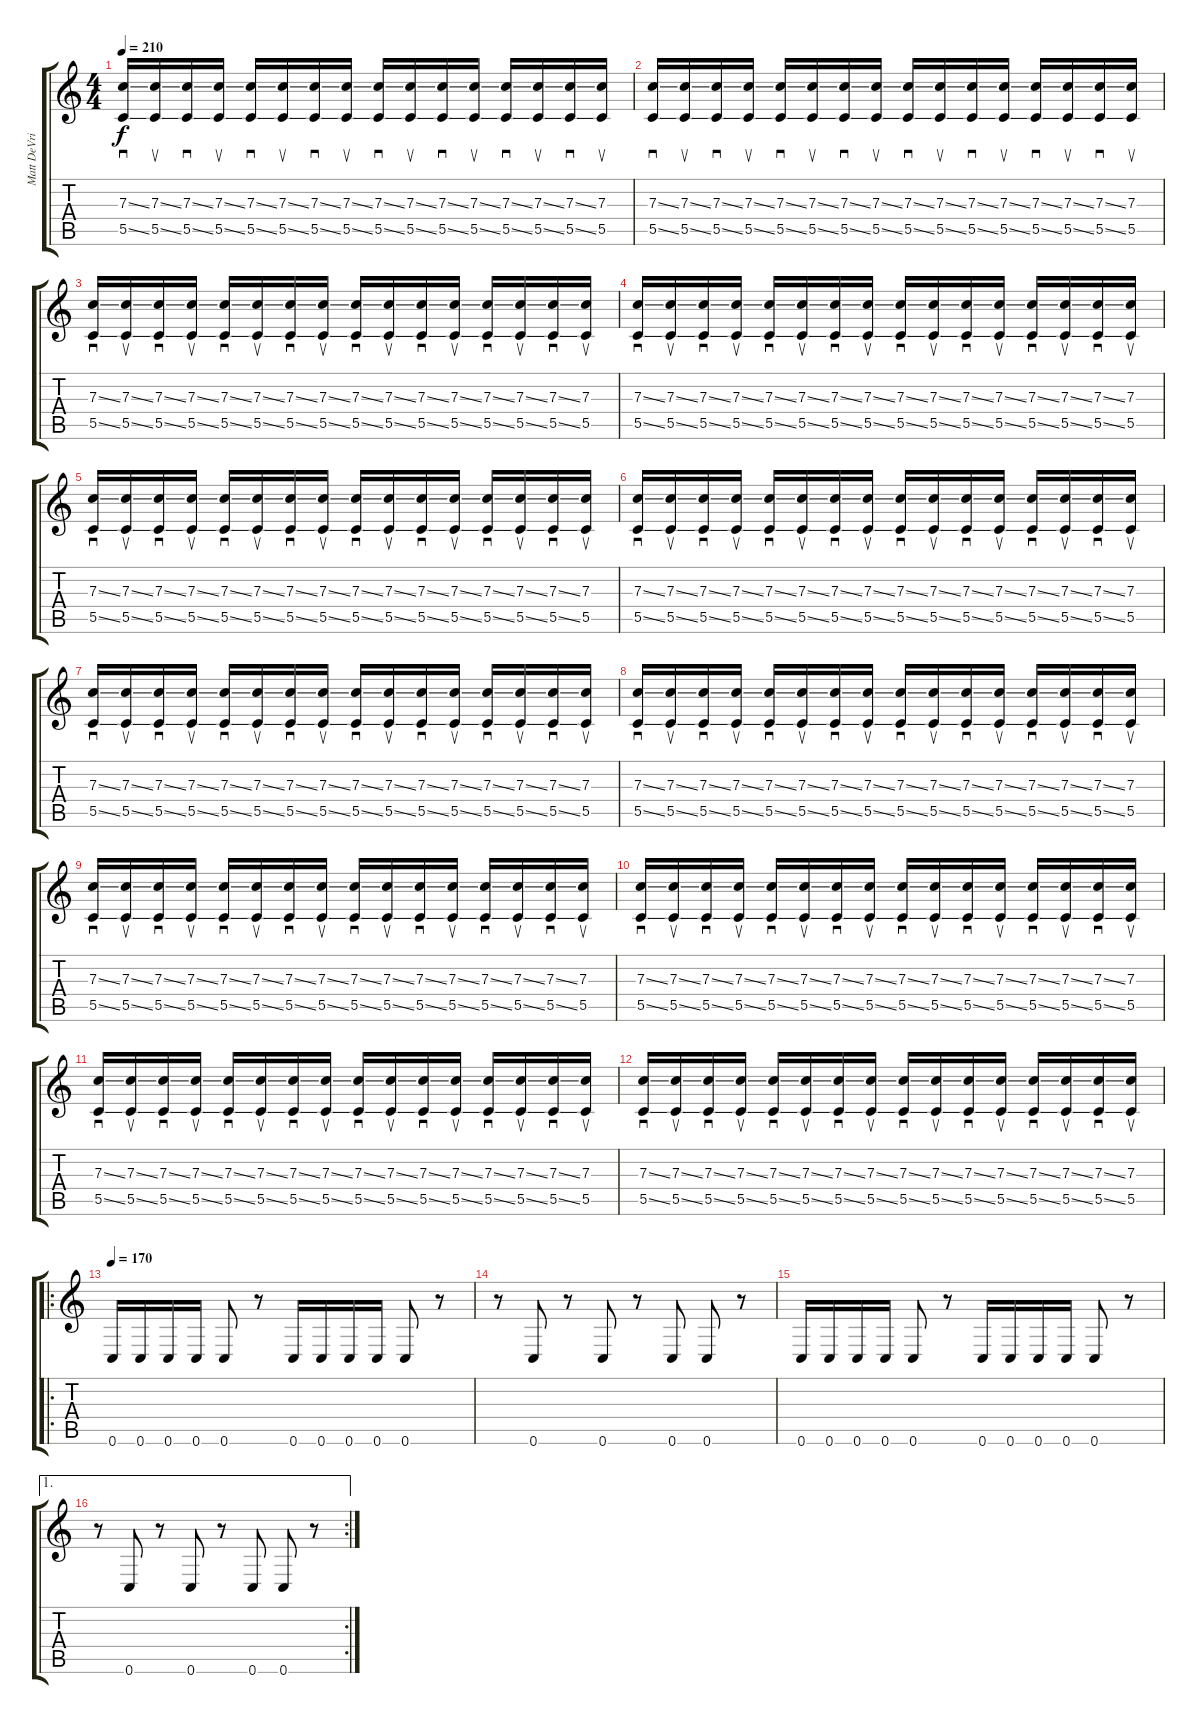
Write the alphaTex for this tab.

\track ("Matt DeVries" "Matt DeVri") {instrument distortionguitar}
\staff {score tabs}
\tuning (D4 A3 F3 C3 G2 C2) {hide}
\ts (4 4)
\tempo 210
\clef g2
\ks c
(7.3{ss} 5.5{ss}).16{sd dy f} (7.3{ss} 5.5{ss}).16{su} (7.3{ss} 5.5{ss}).16{sd} (7.3{ss} 5.5{ss}).16{su} (7.3{ss} 5.5{ss}).16{sd} (7.3{ss} 5.5{ss}).16{su} (7.3{ss} 5.5{ss}).16{sd} (7.3{ss} 5.5{ss}).16{su} (7.3{ss} 5.5{ss}).16{sd} (7.3{ss} 5.5{ss}).16{su} (7.3{ss} 5.5{ss}).16{sd} (7.3{ss} 5.5{ss}).16{su} (7.3{ss} 5.5{ss}).16{sd} (7.3{ss} 5.5{ss}).16{su} (7.3{ss} 5.5{ss}).16{sd} (7.3 5.5).16{su} |
(7.3{ss} 5.5{ss}).16{sd} (7.3{ss} 5.5{ss}).16{su} (7.3{ss} 5.5{ss}).16{sd} (7.3{ss} 5.5{ss}).16{su} (7.3{ss} 5.5{ss}).16{sd} (7.3{ss} 5.5{ss}).16{su} (7.3{ss} 5.5{ss}).16{sd} (7.3{ss} 5.5{ss}).16{su} (7.3{ss} 5.5{ss}).16{sd} (7.3{ss} 5.5{ss}).16{su} (7.3{ss} 5.5{ss}).16{sd} (7.3{ss} 5.5{ss}).16{su} (7.3{ss} 5.5{ss}).16{sd} (7.3{ss} 5.5{ss}).16{su} (7.3{ss} 5.5{ss}).16{sd} (7.3 5.5).16{su} |
(7.3{ss} 5.5{ss}).16{sd} (7.3{ss} 5.5{ss}).16{su} (7.3{ss} 5.5{ss}).16{sd} (7.3{ss} 5.5{ss}).16{su} (7.3{ss} 5.5{ss}).16{sd} (7.3{ss} 5.5{ss}).16{su} (7.3{ss} 5.5{ss}).16{sd} (7.3{ss} 5.5{ss}).16{su} (7.3{ss} 5.5{ss}).16{sd} (7.3{ss} 5.5{ss}).16{su} (7.3{ss} 5.5{ss}).16{sd} (7.3{ss} 5.5{ss}).16{su} (7.3{ss} 5.5{ss}).16{sd} (7.3{ss} 5.5{ss}).16{su} (7.3{ss} 5.5{ss}).16{sd} (7.3 5.5).16{su} |
(7.3{ss} 5.5{ss}).16{sd} (7.3{ss} 5.5{ss}).16{su} (7.3{ss} 5.5{ss}).16{sd} (7.3{ss} 5.5{ss}).16{su} (7.3{ss} 5.5{ss}).16{sd} (7.3{ss} 5.5{ss}).16{su} (7.3{ss} 5.5{ss}).16{sd} (7.3{ss} 5.5{ss}).16{su} (7.3{ss} 5.5{ss}).16{sd} (7.3{ss} 5.5{ss}).16{su} (7.3{ss} 5.5{ss}).16{sd} (7.3{ss} 5.5{ss}).16{su} (7.3{ss} 5.5{ss}).16{sd} (7.3{ss} 5.5{ss}).16{su} (7.3{ss} 5.5{ss}).16{sd} (7.3 5.5).16{su} |
(7.3{ss} 5.5{ss}).16{sd} (7.3{ss} 5.5{ss}).16{su} (7.3{ss} 5.5{ss}).16{sd} (7.3{ss} 5.5{ss}).16{su} (7.3{ss} 5.5{ss}).16{sd} (7.3{ss} 5.5{ss}).16{su} (7.3{ss} 5.5{ss}).16{sd} (7.3{ss} 5.5{ss}).16{su} (7.3{ss} 5.5{ss}).16{sd} (7.3{ss} 5.5{ss}).16{su} (7.3{ss} 5.5{ss}).16{sd} (7.3{ss} 5.5{ss}).16{su} (7.3{ss} 5.5{ss}).16{sd} (7.3{ss} 5.5{ss}).16{su} (7.3{ss} 5.5{ss}).16{sd} (7.3 5.5).16{su} |
(7.3{ss} 5.5{ss}).16{sd} (7.3{ss} 5.5{ss}).16{su} (7.3{ss} 5.5{ss}).16{sd} (7.3{ss} 5.5{ss}).16{su} (7.3{ss} 5.5{ss}).16{sd} (7.3{ss} 5.5{ss}).16{su} (7.3{ss} 5.5{ss}).16{sd} (7.3{ss} 5.5{ss}).16{su} (7.3{ss} 5.5{ss}).16{sd} (7.3{ss} 5.5{ss}).16{su} (7.3{ss} 5.5{ss}).16{sd} (7.3{ss} 5.5{ss}).16{su} (7.3{ss} 5.5{ss}).16{sd} (7.3{ss} 5.5{ss}).16{su} (7.3{ss} 5.5{ss}).16{sd} (7.3 5.5).16{su} |
(7.3{ss} 5.5{ss}).16{sd} (7.3{ss} 5.5{ss}).16{su} (7.3{ss} 5.5{ss}).16{sd} (7.3{ss} 5.5{ss}).16{su} (7.3{ss} 5.5{ss}).16{sd} (7.3{ss} 5.5{ss}).16{su} (7.3{ss} 5.5{ss}).16{sd} (7.3{ss} 5.5{ss}).16{su} (7.3{ss} 5.5{ss}).16{sd} (7.3{ss} 5.5{ss}).16{su} (7.3{ss} 5.5{ss}).16{sd} (7.3{ss} 5.5{ss}).16{su} (7.3{ss} 5.5{ss}).16{sd} (7.3{ss} 5.5{ss}).16{su} (7.3{ss} 5.5{ss}).16{sd} (7.3 5.5).16{su} |
(7.3{ss} 5.5{ss}).16{sd} (7.3{ss} 5.5{ss}).16{su} (7.3{ss} 5.5{ss}).16{sd} (7.3{ss} 5.5{ss}).16{su} (7.3{ss} 5.5{ss}).16{sd} (7.3{ss} 5.5{ss}).16{su} (7.3{ss} 5.5{ss}).16{sd} (7.3{ss} 5.5{ss}).16{su} (7.3{ss} 5.5{ss}).16{sd} (7.3{ss} 5.5{ss}).16{su} (7.3{ss} 5.5{ss}).16{sd} (7.3{ss} 5.5{ss}).16{su} (7.3{ss} 5.5{ss}).16{sd} (7.3{ss} 5.5{ss}).16{su} (7.3{ss} 5.5{ss}).16{sd} (7.3 5.5).16{su} |
(7.3{ss} 5.5{ss}).16{sd} (7.3{ss} 5.5{ss}).16{su} (7.3{ss} 5.5{ss}).16{sd} (7.3{ss} 5.5{ss}).16{su} (7.3{ss} 5.5{ss}).16{sd} (7.3{ss} 5.5{ss}).16{su} (7.3{ss} 5.5{ss}).16{sd} (7.3{ss} 5.5{ss}).16{su} (7.3{ss} 5.5{ss}).16{sd} (7.3{ss} 5.5{ss}).16{su} (7.3{ss} 5.5{ss}).16{sd} (7.3{ss} 5.5{ss}).16{su} (7.3{ss} 5.5{ss}).16{sd} (7.3{ss} 5.5{ss}).16{su} (7.3{ss} 5.5{ss}).16{sd} (7.3 5.5).16{su} |
(7.3{ss} 5.5{ss}).16{sd} (7.3{ss} 5.5{ss}).16{su} (7.3{ss} 5.5{ss}).16{sd} (7.3{ss} 5.5{ss}).16{su} (7.3{ss} 5.5{ss}).16{sd} (7.3{ss} 5.5{ss}).16{su} (7.3{ss} 5.5{ss}).16{sd} (7.3{ss} 5.5{ss}).16{su} (7.3{ss} 5.5{ss}).16{sd} (7.3{ss} 5.5{ss}).16{su} (7.3{ss} 5.5{ss}).16{sd} (7.3{ss} 5.5{ss}).16{su} (7.3{ss} 5.5{ss}).16{sd} (7.3{ss} 5.5{ss}).16{su} (7.3{ss} 5.5{ss}).16{sd} (7.3 5.5).16{su} |
(7.3{ss} 5.5{ss}).16{sd} (7.3{ss} 5.5{ss}).16{su} (7.3{ss} 5.5{ss}).16{sd} (7.3{ss} 5.5{ss}).16{su} (7.3{ss} 5.5{ss}).16{sd} (7.3{ss} 5.5{ss}).16{su} (7.3{ss} 5.5{ss}).16{sd} (7.3{ss} 5.5{ss}).16{su} (7.3{ss} 5.5{ss}).16{sd} (7.3{ss} 5.5{ss}).16{su} (7.3{ss} 5.5{ss}).16{sd} (7.3{ss} 5.5{ss}).16{su} (7.3{ss} 5.5{ss}).16{sd} (7.3{ss} 5.5{ss}).16{su} (7.3{ss} 5.5{ss}).16{sd} (7.3 5.5).16{su} |
(7.3{ss} 5.5{ss}).16{sd} (7.3{ss} 5.5{ss}).16{su} (7.3{ss} 5.5{ss}).16{sd} (7.3{ss} 5.5{ss}).16{su} (7.3{ss} 5.5{ss}).16{sd} (7.3{ss} 5.5{ss}).16{su} (7.3{ss} 5.5{ss}).16{sd} (7.3{ss} 5.5{ss}).16{su} (7.3{ss} 5.5{ss}).16{sd} (7.3{ss} 5.5{ss}).16{su} (7.3{ss} 5.5{ss}).16{sd} (7.3{ss} 5.5{ss}).16{su} (7.3{ss} 5.5{ss}).16{sd} (7.3{ss} 5.5{ss}).16{su} (7.3{ss} 5.5{ss}).16{sd} (7.3 5.5).16{su} |
\ro
\tempo 170
0.6.16{volume 16} 0.6.16 0.6.16 0.6.16 0.6.8 r.8 0.6.16 0.6.16 0.6.16 0.6.16 0.6.8 r.8 |
r.8 0.6.8 r.8 0.6.8 r.8 0.6.8 0.6.8 r.8 |
0.6.16 0.6.16 0.6.16 0.6.16 0.6.8 r.8 0.6.16 0.6.16 0.6.16 0.6.16 0.6.8 r.8 |
\ae 1
\rc 2
r.8 0.6.8 r.8 0.6.8 r.8 0.6.8 0.6.8 r.8
